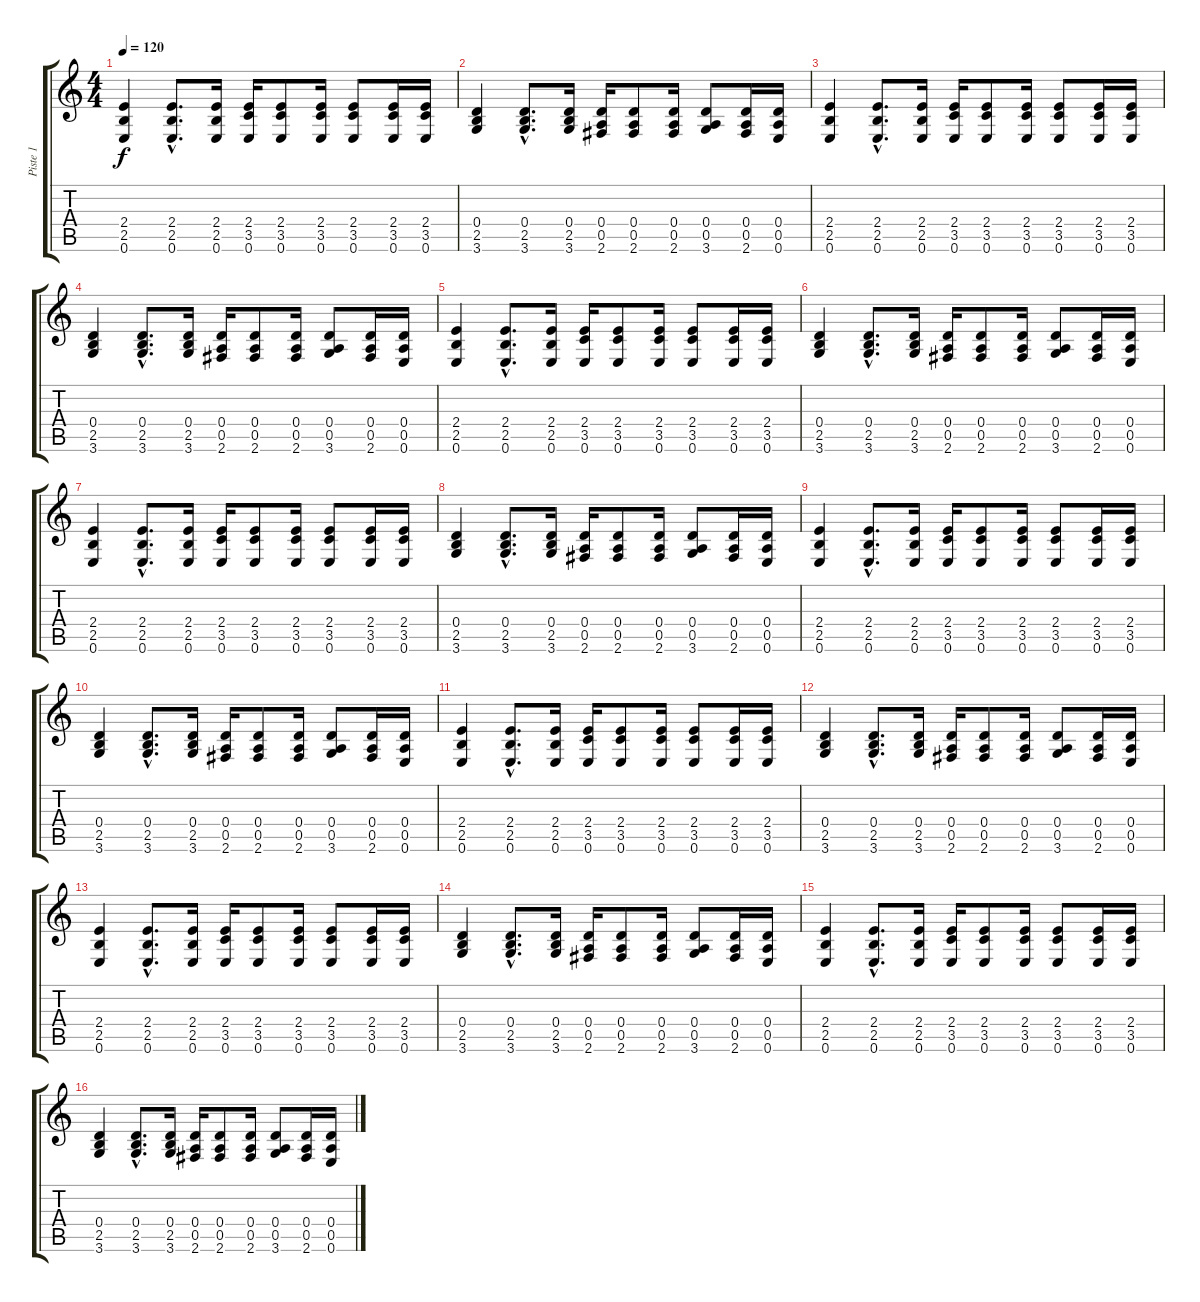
\track ("Piste 1" "Piste 1") {instrument distortionguitar}
\staff {score tabs}
\tuning (E4 B3 G3 D3 A2 E2) {hide}
\ts (4 4)
\tempo 120
\clef g2
\ks c
(2.4 2.5 0.6).4{dy f instrument distortionguitar} (2.4{hac} 2.5{hac} 0.6{hac}).8{d} (2.4 2.5 0.6).16 (2.4 3.5 0.6).16 (2.4 3.5 0.6).8 (2.4 3.5 0.6).16 (2.4 3.5 0.6).8 (2.4 3.5 0.6).16 (2.4 3.5 0.6).16 |
(0.4 2.5 3.6).4 (0.4{hac} 2.5{hac} 3.6{hac}).8{d} (0.4 2.5 3.6).16 (0.4 0.5 2.6).16 (0.4 0.5 2.6).8 (0.4 0.5 2.6).16 (0.4 0.5 3.6).8 (0.4 0.5 2.6).16 (0.4 0.5 0.6).16 |
(2.4 2.5 0.6).4 (2.4{hac} 2.5{hac} 0.6{hac}).8{d} (2.4 2.5 0.6).16 (2.4 3.5 0.6).16 (2.4 3.5 0.6).8 (2.4 3.5 0.6).16 (2.4 3.5 0.6).8 (2.4 3.5 0.6).16 (2.4 3.5 0.6).16 |
(0.4 2.5 3.6).4 (0.4{hac} 2.5{hac} 3.6{hac}).8{d} (0.4 2.5 3.6).16 (0.4 0.5 2.6).16 (0.4 0.5 2.6).8 (0.4 0.5 2.6).16 (0.4 0.5 3.6).8 (0.4 0.5 2.6).16 (0.4 0.5 0.6).16 |
(2.4 2.5 0.6).4 (2.4{hac} 2.5{hac} 0.6{hac}).8{d} (2.4 2.5 0.6).16 (2.4 3.5 0.6).16 (2.4 3.5 0.6).8 (2.4 3.5 0.6).16 (2.4 3.5 0.6).8 (2.4 3.5 0.6).16 (2.4 3.5 0.6).16 |
(0.4 2.5 3.6).4 (0.4{hac} 2.5{hac} 3.6{hac}).8{d} (0.4 2.5 3.6).16 (0.4 0.5 2.6).16 (0.4 0.5 2.6).8 (0.4 0.5 2.6).16 (0.4 0.5 3.6).8 (0.4 0.5 2.6).16 (0.4 0.5 0.6).16 |
(2.4 2.5 0.6).4 (2.4{hac} 2.5{hac} 0.6{hac}).8{d} (2.4 2.5 0.6).16 (2.4 3.5 0.6).16 (2.4 3.5 0.6).8 (2.4 3.5 0.6).16 (2.4 3.5 0.6).8 (2.4 3.5 0.6).16 (2.4 3.5 0.6).16 |
(0.4 2.5 3.6).4 (0.4{hac} 2.5{hac} 3.6{hac}).8{d} (0.4 2.5 3.6).16 (0.4 0.5 2.6).16 (0.4 0.5 2.6).8 (0.4 0.5 2.6).16 (0.4 0.5 3.6).8 (0.4 0.5 2.6).16 (0.4 0.5 0.6).16 |
(2.4 2.5 0.6).4 (2.4{hac} 2.5{hac} 0.6{hac}).8{d} (2.4 2.5 0.6).16 (2.4 3.5 0.6).16 (2.4 3.5 0.6).8 (2.4 3.5 0.6).16 (2.4 3.5 0.6).8 (2.4 3.5 0.6).16 (2.4 3.5 0.6).16 |
(0.4 2.5 3.6).4 (0.4{hac} 2.5{hac} 3.6{hac}).8{d} (0.4 2.5 3.6).16 (0.4 0.5 2.6).16 (0.4 0.5 2.6).8 (0.4 0.5 2.6).16 (0.4 0.5 3.6).8 (0.4 0.5 2.6).16 (0.4 0.5 0.6).16 |
(2.4 2.5 0.6).4 (2.4{hac} 2.5{hac} 0.6{hac}).8{d} (2.4 2.5 0.6).16 (2.4 3.5 0.6).16 (2.4 3.5 0.6).8 (2.4 3.5 0.6).16 (2.4 3.5 0.6).8 (2.4 3.5 0.6).16 (2.4 3.5 0.6).16 |
(0.4 2.5 3.6).4 (0.4{hac} 2.5{hac} 3.6{hac}).8{d} (0.4 2.5 3.6).16 (0.4 0.5 2.6).16 (0.4 0.5 2.6).8 (0.4 0.5 2.6).16 (0.4 0.5 3.6).8 (0.4 0.5 2.6).16 (0.4 0.5 0.6).16 |
(2.4 2.5 0.6).4 (2.4{hac} 2.5{hac} 0.6{hac}).8{d} (2.4 2.5 0.6).16 (2.4 3.5 0.6).16 (2.4 3.5 0.6).8 (2.4 3.5 0.6).16 (2.4 3.5 0.6).8 (2.4 3.5 0.6).16 (2.4 3.5 0.6).16 |
(0.4 2.5 3.6).4 (0.4{hac} 2.5{hac} 3.6{hac}).8{d} (0.4 2.5 3.6).16 (0.4 0.5 2.6).16 (0.4 0.5 2.6).8 (0.4 0.5 2.6).16 (0.4 0.5 3.6).8 (0.4 0.5 2.6).16 (0.4 0.5 0.6).16 |
(2.4 2.5 0.6).4 (2.4{hac} 2.5{hac} 0.6{hac}).8{d} (2.4 2.5 0.6).16 (2.4 3.5 0.6).16 (2.4 3.5 0.6).8 (2.4 3.5 0.6).16 (2.4 3.5 0.6).8 (2.4 3.5 0.6).16 (2.4 3.5 0.6).16 |
(0.4 2.5 3.6).4 (0.4{hac} 2.5{hac} 3.6{hac}).8{d} (0.4 2.5 3.6).16 (0.4 0.5 2.6).16 (0.4 0.5 2.6).8 (0.4 0.5 2.6).16 (0.4 0.5 3.6).8 (0.4 0.5 2.6).16 (0.4 0.5 0.6).16
